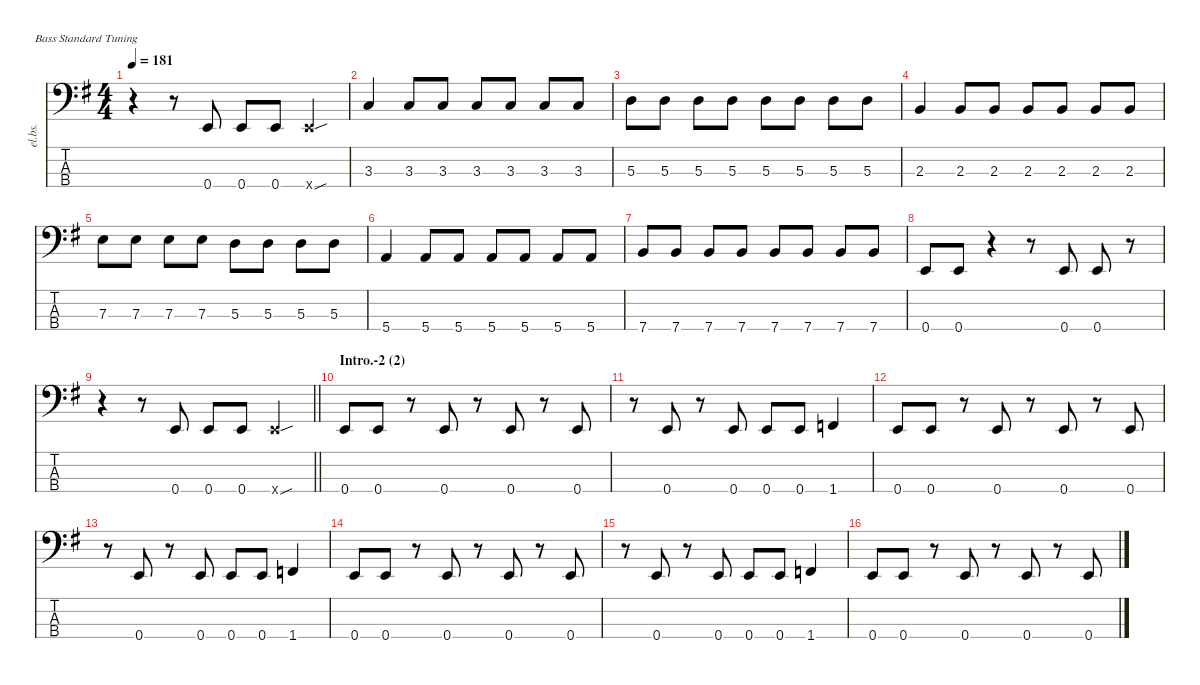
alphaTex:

\defaultSystemsLayout 4
\hideDynamics
\bracketExtendMode nobrackets
\track ("Bass" "el.bs.") {instrument electricbassfinger}
\staff {score tabs}
\tuning (G2 D2 A1 E1)
\ts (4 4)
\tempo 181
\clef f4
\ks g
r.4{dy f} r.8 0.4{acc forcenatural}.8 0.4{acc forcenatural}.8 0.4{acc forcenatural}.8 0.4{sou x acc forcenatural}.4 |
3.3{acc forcenatural}.4 3.3{acc forcenatural}.8 3.3{acc forcenatural}.8 3.3{acc forcenatural}.8 3.3{acc forcenatural}.8 3.3{acc forcenatural}.8 3.3{acc forcenatural}.8 |
5.3{acc forcenatural}.8 5.3{acc forcenatural}.8 5.3{acc forcenatural}.8 5.3{acc forcenatural}.8 5.3{acc forcenatural}.8 5.3{acc forcenatural}.8 5.3{acc forcenatural}.8 5.3{acc forcenatural}.8 |
2.3{acc forcenatural}.4 2.3{acc forcenatural}.8 2.3{acc forcenatural}.8 2.3{acc forcenatural}.8 2.3{acc forcenatural}.8 2.3{acc forcenatural}.8 2.3{acc forcenatural}.8 |
7.3{acc forcenatural}.8 7.3{acc forcenatural}.8 7.3{acc forcenatural}.8 7.3{acc forcenatural}.8 5.3{acc forcenatural}.8 5.3{acc forcenatural}.8 5.3{acc forcenatural}.8 5.3{acc forcenatural}.8 |
5.4{acc forcenatural}.4 5.4{acc forcenatural}.8 5.4{acc forcenatural}.8 5.4{acc forcenatural}.8 5.4{acc forcenatural}.8 5.4{acc forcenatural}.8 5.4{acc forcenatural}.8 |
7.4{acc forcenatural}.8 7.4{acc forcenatural}.8 7.4{acc forcenatural}.8 7.4{acc forcenatural}.8 7.4{acc forcenatural}.8 7.4{acc forcenatural}.8 7.4{acc forcenatural}.8 7.4{acc forcenatural}.8 |
0.4{acc forcenatural}.8 0.4{acc forcenatural}.8 r.4 r.8 0.4{acc forcenatural}.8 0.4{acc forcenatural}.8 r.8 |
\barLineRight lightlight
r.4 r.8 0.4{acc forcenatural}.8 0.4{acc forcenatural}.8 0.4{acc forcenatural}.8 0.4{sou x acc forcenatural}.4 |
\section ("" "Intro.-2 (2)")
0.4{acc forcenatural}.8 0.4{acc forcenatural}.8 r.8 0.4{acc forcenatural}.8 r.8 0.4{acc forcenatural}.8 r.8 0.4{acc forcenatural}.8 |
r.8 0.4{acc forcenatural}.8 r.8 0.4{acc forcenatural}.8 0.4{acc forcenatural}.8 0.4{acc forcenatural}.8 1.4{acc forcenatural}.4 |
0.4{acc forcenatural}.8 0.4{acc forcenatural}.8 r.8 0.4{acc forcenatural}.8 r.8 0.4{acc forcenatural}.8 r.8 0.4{acc forcenatural}.8 |
r.8 0.4{acc forcenatural}.8 r.8 0.4{acc forcenatural}.8 0.4{acc forcenatural}.8 0.4{acc forcenatural}.8 1.4{acc forcenatural}.4 |
0.4{acc forcenatural}.8 0.4{acc forcenatural}.8 r.8 0.4{acc forcenatural}.8 r.8 0.4{acc forcenatural}.8 r.8 0.4{acc forcenatural}.8 |
r.8 0.4{acc forcenatural}.8 r.8 0.4{acc forcenatural}.8 0.4{acc forcenatural}.8 0.4{acc forcenatural}.8 1.4{acc forcenatural}.4 |
0.4{acc forcenatural}.8 0.4{acc forcenatural}.8 r.8 0.4{acc forcenatural}.8 r.8 0.4{acc forcenatural}.8 r.8 0.4{acc forcenatural}.8
